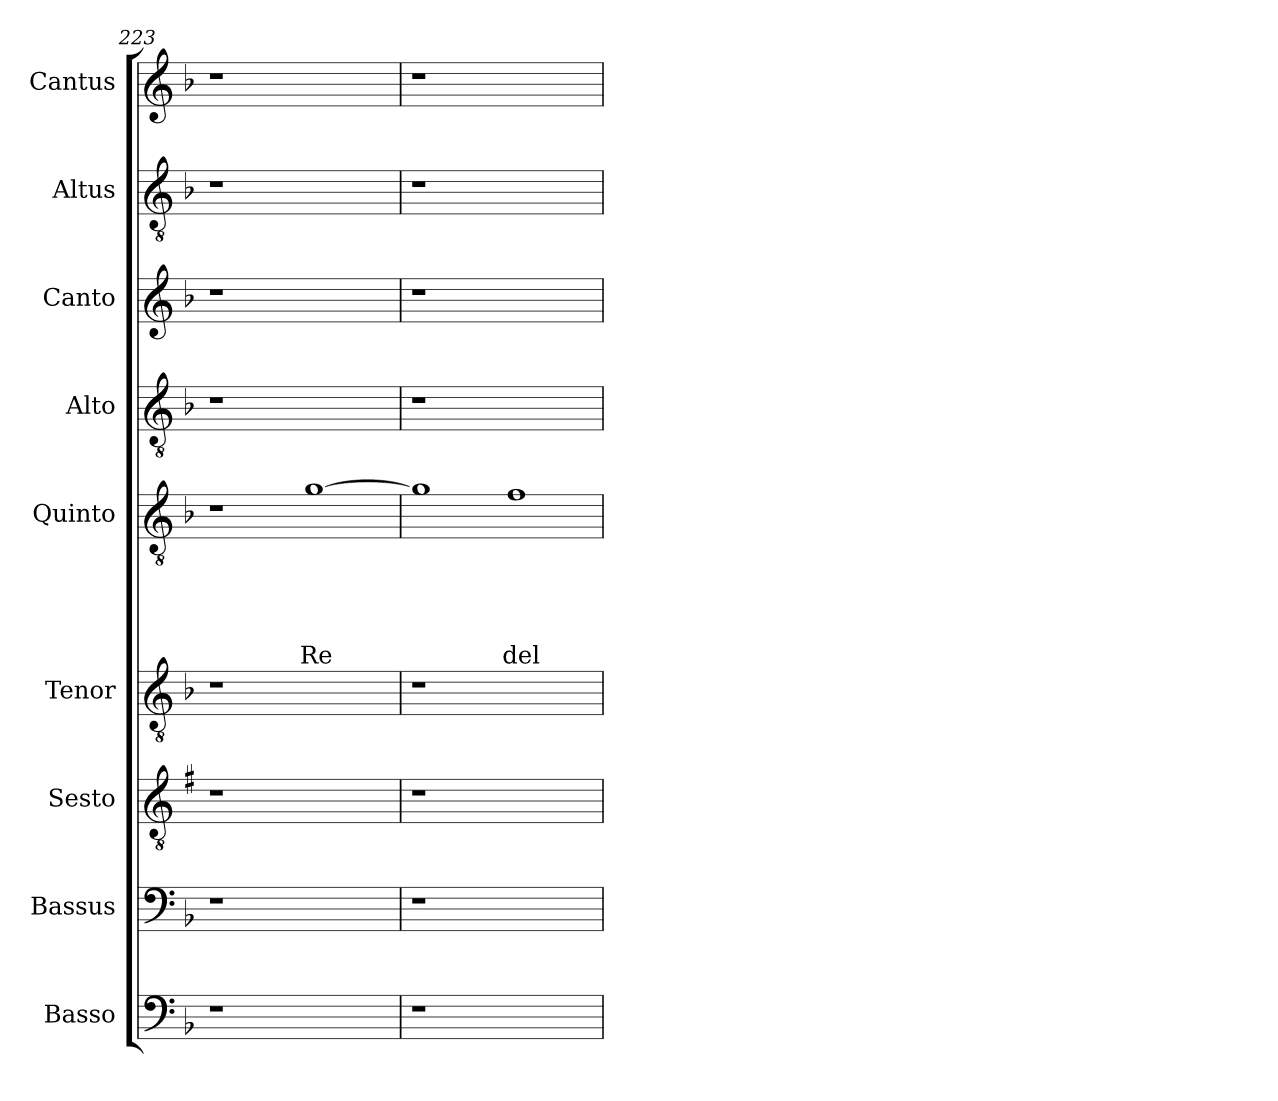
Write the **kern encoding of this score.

**kern	**kern	**kern	**kern	**kern	**text	**text	**text	**text	**text	**kern	**kern	**kern	**kern
*part9	*part8	*part7	*part6	*part5	*part5	*part5	*part5	*part5	*part5	*part4	*part3	*part2	*part1
*staff9	*staff8	*staff7	*staff6	*staff5	*staff5	*staff5	*staff5	*staff5	*staff5	*staff4	*staff3	*staff2	*staff1
*I"Basso	*I"Bassus	*I"Sesto	*I"Tenor	*I"Quinto	*	*	*	*	*	*I"Alto	*I"Canto	*I"Altus	*I"Cantus
*	*	*I'Sesto	*I'Tenor	*I'Quinto	*	*	*	*	*	*I'Alto	*I'Canto	*I'Altus	*I'Cantus
!!LO:LB:g=z
*clefF4	*clefF4	*clefGv2	*clefGv2	*clefGv2	*	*	*	*	*	*clefGv2	*clefG2	*clefGv2	*clefG2
*k[b-]	*k[b-]	*k[f#]	*k[b-]	*k[b-]	*	*	*	*	*	*k[b-]	*k[b-]	*k[b-]	*k[b-]
*F:	*F:	*G:	*F:	*F:	*	*	*	*	*	*F:	*F:	*F:	*F:
=223	=223	=223	=223	=223	=223	=223	=223	=223	=223	=223	=223	=223	=223
1r	1r	1r	1r	1r	.	.	.	.	.	1r	1r	1r	1r
!	!	!	!	!	!	!	!	!	!LO:LY:b	!	!	!	!
1ryy	1ryy	1ryy	1ryy	[>1g	.	.	.	.	Re	1ryy	1ryy	1ryy	1ryy
=224	=224	=224	=224	=224	=224	=224	=224	=224	=224	=224	=224	=224	=224
1r	1r	1r	1r	1g]	.	.	.	.	.	1r	1r	1r	1r
!	!	!	!	!	!	!	!	!	!LO:LY:b	!	!	!	!
1ryy	1ryy	1ryy	1ryy	1f	.	.	.	.	del	1ryy	1ryy	1ryy	1ryy
=	=	=	=	=	=	=	=	=	=	=	=	=	=
*-	*-	*-	*-	*-	*-	*-	*-	*-	*-	*-	*-	*-	*-
